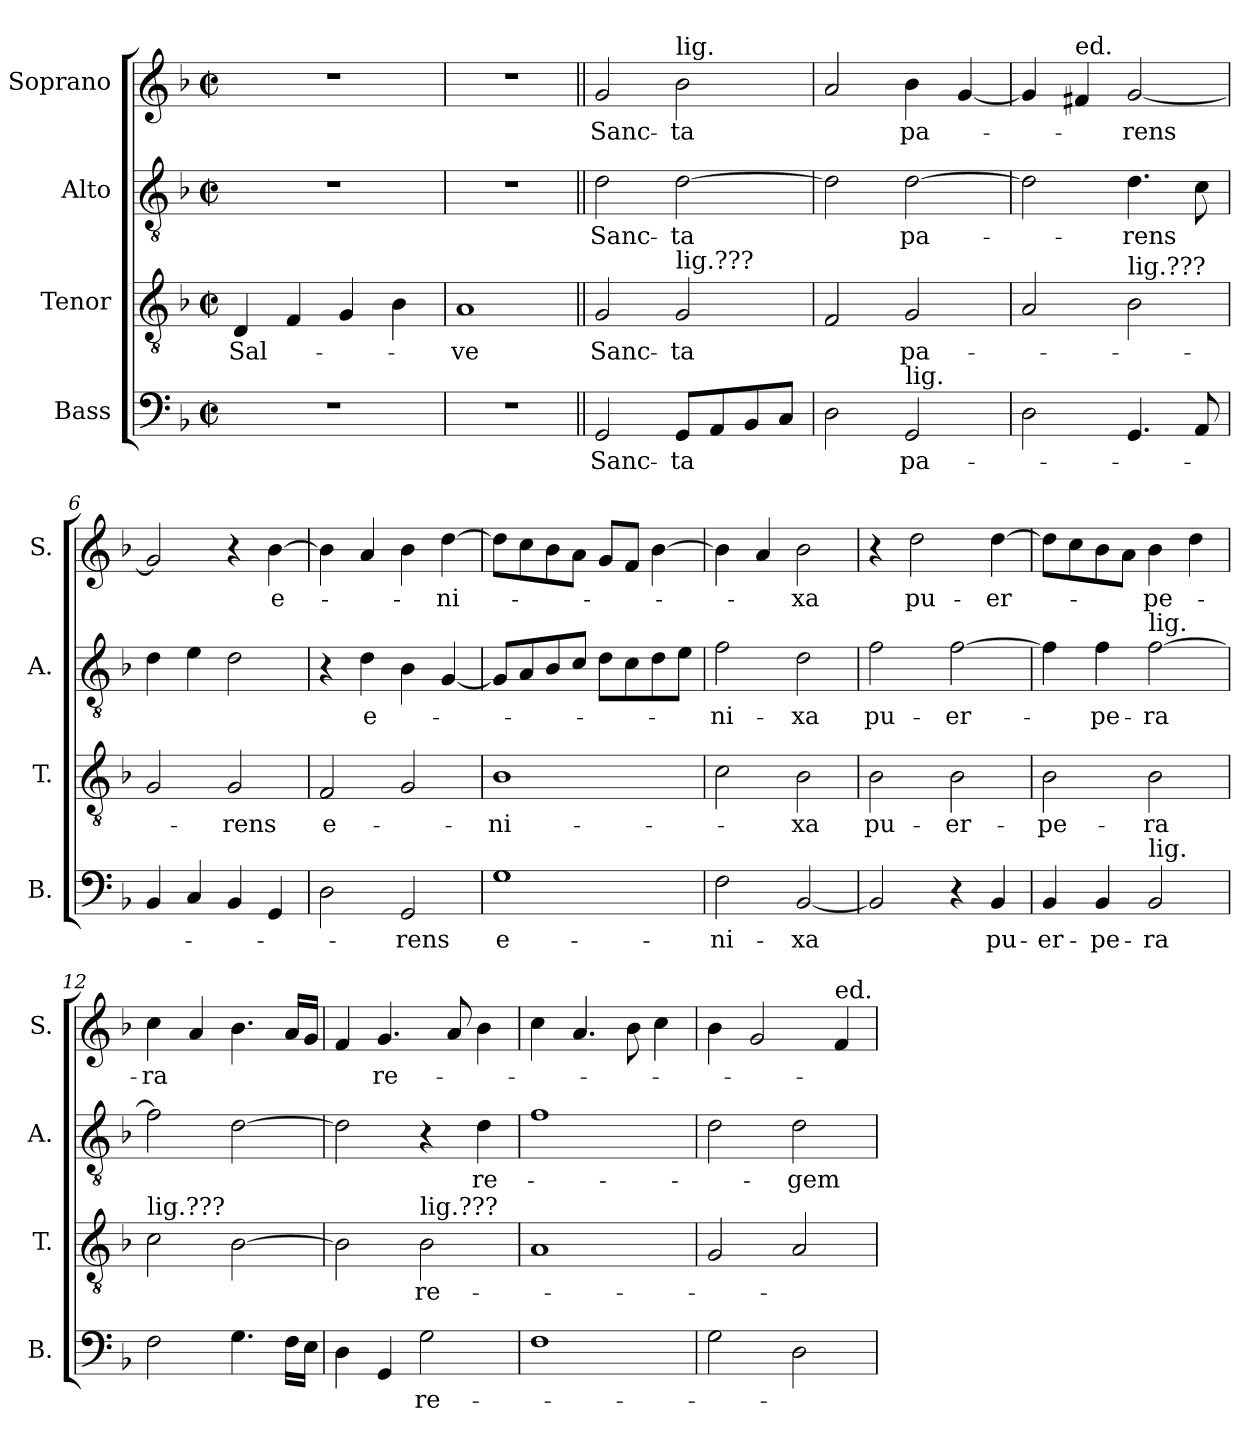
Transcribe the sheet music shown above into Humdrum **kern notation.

**kern	**text	**kern	**text	**kern	**text	**kern	**text
*part4	*part4	*part3	*part3	*part2	*part2	*part1	*part1
*staff4	*staff4	*staff3	*staff3	*staff2	*staff2	*staff1	*staff1
*I"Bass	*	*I"Tenor	*	*I"Alto	*	*I"Soprano	*
*I'B.	*	*I'T.	*	*I'A.	*	*I'S.	*
*clefF4	*	*clefGv2	*	*clefGv2	*	*clefG2	*
*k[b-]	*	*k[b-]	*	*k[b-]	*	*k[b-]	*
*M2/2	*	*M2/2	*	*M2/2	*	*M2/2	*
*met(c|)	*	*met(c|)	*	*met(c|)	*	*met(c|)	*
=1	=1	=1	=1	=1	=1	=1	=1
!	!	!	!LO:LY:b	!	!	!	!
1r	.	4D/	Sal-	1r	.	1r	.
.	.	4F/	.	.	.	.	.
.	.	4G/	.	.	.	.	.
.	.	4B-\	.	.	.	.	.
=2	=2	=2	=2	=2	=2	=2	=2
!	!	!	!LO:LY:b	!	!	!	!
1r	.	1A	-ve	1r	.	1r	.
=3||	=3||	=3||	=3||	=3||	=3||	=3||	=3||
!	!LO:LY:b	!	!LO:LY:b	!	!LO:LY:b	!	!LO:LY:b
2GG/	Sanc-	2G/	Sanc-	2d\	Sanc-	2g/	Sanc-
!	!	!	!	!	!	!LO:TX:a:t=lig.	!
!	!	!LO:TX:a:t=lig.???	!	!	!	!	!
!	!LO:LY:b	!	!LO:LY:b	!	!LO:LY:b	!	!LO:LY:b
8GG/L	-ta	2G/	-ta	[2d\	-ta	2b-\	-ta
8AA/	.	.	.	.	.	.	.
8BB-/	.	.	.	.	.	.	.
8C/J	.	.	.	.	.	.	.
=4	=4	=4	=4	=4	=4	=4	=4
2D\	.	2F/	.	2d\]	.	2a/	.
!LO:TX:a:t=lig.	!	!	!	!	!	!	!
!	!LO:LY:b	!	!LO:LY:b	!	!LO:LY:b	!	!LO:LY:b
2GG/	pa-	2G/	pa-	[2d\	pa-	4b-\	pa-
.	.	.	.	.	.	[4g/	.
=5	=5	=5	=5	=5	=5	=5	=5
2D\	.	2A/	.	2d\]	.	4g/]	.
!	!	!	!	!	!	!LO:TX:a:t=ed.	!
.	.	.	.	.	.	4f#X/	.
!	!	!LO:TX:a:t=lig.???	!	!	!	!	!
!	!	!	!	!	!LO:LY:b	!	!LO:LY:b
4.GG/	.	2B-\	.	4.d\	-rens	[2g/	-rens
8AA/	.	.	.	8c\	.	.	.
=6	=6	=6	=6	=6	=6	=6	=6
4BB-/	.	2G/	.	4d\	.	2g/]	.
4C/	.	.	.	4e\	.	.	.
!	!	!	!LO:LY:b	!	!	!	!
4BB-/	.	2G/	-rens	2d\	.	4r	.
!	!	!	!	!	!	!	!LO:LY:b
4GG/	.	.	.	.	.	[4b-\	e-
=7	=7	=7	=7	=7	=7	=7	=7
!	!	!	!LO:LY:b	!	!	!	!
2D\	.	2F/	e-	4r	.	4b-\]	.
!	!	!	!	!	!LO:LY:b	!	!
.	.	.	.	4d\	e-	4a/	.
!	!LO:LY:b	!	!	!	!	!	!
2GG/	-rens	2G/	.	4B-\	.	4b-\	.
!	!	!	!	!	!	!	!LO:LY:b
.	.	.	.	[4G/	.	[4dd\	-ni-
=8	=8	=8	=8	=8	=8	=8	=8
!	!LO:LY:b	!	!LO:LY:b	!	!	!	!
1G	e-	1B-	-ni-	8G/L]	.	8dd\L]	.
.	.	.	.	8A/	.	8cc\	.
.	.	.	.	8B-/	.	8b-\	.
.	.	.	.	8c/J	.	8a\J	.
.	.	.	.	8d\L	.	8g/L	.
.	.	.	.	8c\	.	8f/J	.
.	.	.	.	8d\	.	[4b-\	.
.	.	.	.	8e\J	.	.	.
=9	=9	=9	=9	=9	=9	=9	=9
!	!LO:LY:b	!	!	!	!LO:LY:b	!	!
2F\	-ni-	2c\	.	2f\	-ni-	4b-\]	.
.	.	.	.	.	.	4a/	.
!	!LO:LY:b	!	!LO:LY:b	!	!LO:LY:b	!	!LO:LY:b
[2BB-/	-xa	2B-\	-xa	2d\	-xa	2b-\	-xa
=10	=10	=10	=10	=10	=10	=10	=10
!	!	!	!LO:LY:b	!	!LO:LY:b	!	!
2BB-/]	.	2B-\	pu-	2f\	pu-	4r	.
!	!	!	!	!	!	!	!LO:LY:b
.	.	.	.	.	.	2dd\	pu-
!	!	!	!LO:LY:b	!	!LO:LY:b	!	!
4r	.	2B-\	-er-	[2f\	-er-	.	.
!	!LO:LY:b	!	!	!	!	!	!LO:LY:b
4BB-/	pu-	.	.	.	.	[4dd\	-er-
=11	=11	=11	=11	=11	=11	=11	=11
!	!LO:LY:b	!	!LO:LY:b	!	!	!	!
4BB-/	-er-	2B-\	-pe-	4f\]	.	8dd\L]	.
.	.	.	.	.	.	8cc\	.
!	!LO:LY:b	!	!	!	!LO:LY:b	!	!
4BB-/	-pe-	.	.	4f\	-pe-	8b-\	.
.	.	.	.	.	.	8a\J	.
!	!	!	!	!LO:TX:a:t=lig.	!	!	!
!LO:TX:a:t=lig.	!	!	!	!	!	!	!
!	!LO:LY:b	!	!LO:LY:b	!	!LO:LY:b	!	!LO:LY:b
2BB-/	-ra	2B-\	-ra	[2f\	-ra	4b-\	pe-
.	.	.	.	.	.	4dd\	.
=12	=12	=12	=12	=12	=12	=12	=12
!	!	!LO:TX:a:t=lig.???	!	!	!	!	!
!	!	!	!	!	!	!	!LO:LY:b
2F\	.	2c\	.	2f\]	.	4cc\	-ra
.	.	.	.	.	.	4a/	.
4.G\	.	[2B-\	.	[2d\	.	4.b-\	.
16F\LL	.	.	.	.	.	16a/LL	.
16E\JJ	.	.	.	.	.	16g/JJ	.
=13	=13	=13	=13	=13	=13	=13	=13
4D\	.	2B-\]	.	2d\]	.	4f/	.
!	!	!	!	!	!	!	!LO:LY:b
4GG/	.	.	.	.	.	4.g/	re-
!	!	!LO:TX:a:t=lig.???	!	!	!	!	!
!	!LO:LY:b	!	!LO:LY:b	!	!	!	!
2G\	re-	2B-\	re-	4r	.	.	.
.	.	.	.	.	.	8a/	.
!	!	!	!	!	!LO:LY:b	!	!
.	.	.	.	4d\	re-	4b-\	.
=14	=14	=14	=14	=14	=14	=14	=14
1F	.	1A	.	1f	.	4cc\	.
.	.	.	.	.	.	4.a/	.
.	.	.	.	.	.	8b-\	.
.	.	.	.	.	.	4cc\	.
=15	=15	=15	=15	=15	=15	=15	=15
2G\	.	2G/	.	2d\	.	4b-\	.
.	.	.	.	.	.	2g/	.
!	!	!	!	!	!LO:LY:b	!	!
2D\	.	2A/	.	2d\	-gem	.	.
!	!	!	!	!	!	!LO:TX:a:t=ed.	!
.	.	.	.	.	.	4f/	.
=	=	=	=	=	=	=	=
*-	*-	*-	*-	*-	*-	*-	*-
